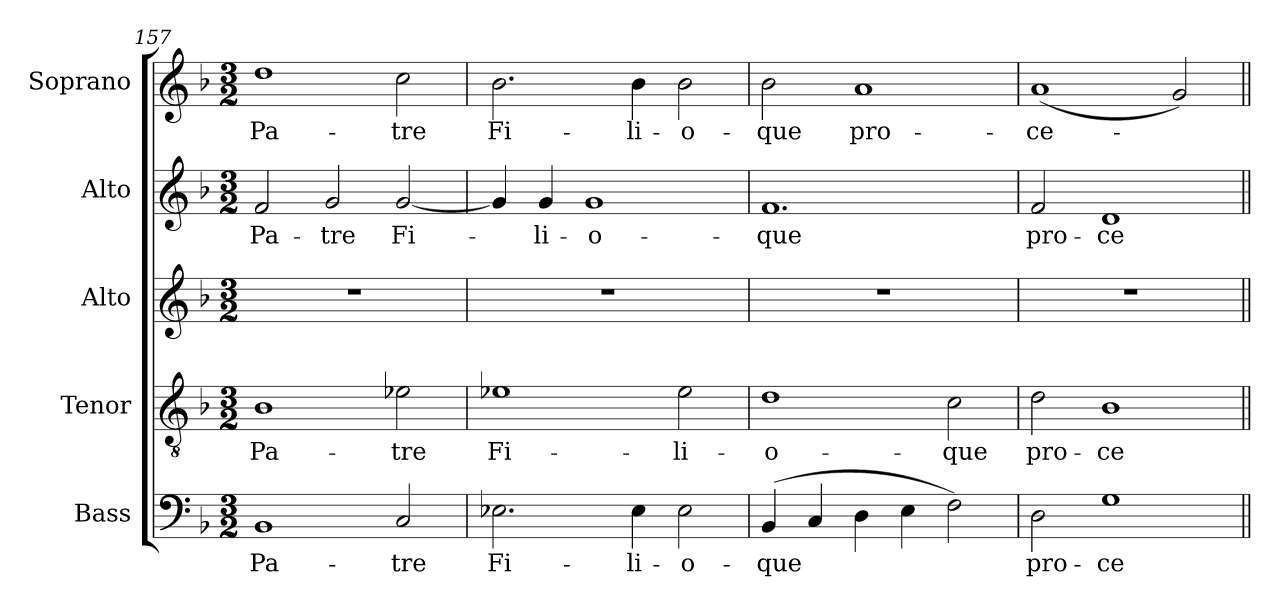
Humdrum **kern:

**kern	**text	**kern	**text	**kern	**kern	**text	**kern	**text
*part5	*part5	*part4	*part4	*part3	*part2	*part2	*part1	*part1
*staff5	*staff5	*staff4	*staff4	*staff3	*staff2	*staff2	*staff1	*staff1
*I"Bass	*	*I"Tenor	*	*I"Alto	*I"Alto	*	*I"Soprano	*
*I'B.	*	*I'T.	*	*I'A.	*I'A.	*	*I'S.	*
*clefF4	*	*clefGv2	*	*clefG2	*clefG2	*	*clefG2	*
*	*	*ITrd7c12	*	*	*	*	*	*
*k[b-]	*	*k[b-]	*	*k[b-]	*k[b-]	*	*k[b-]	*
*F:	*	*F:	*	*F:	*F:	*	*F:	*
*M3/2	*	*M3/2	*	*M3/2	*M3/2	*	*M3/2	*
=157	=157	=157	=157	=157	=157	=157	=157	=157
!	!LO:LY:b:color=#000000	!	!	!	!	!	!	!
!	!	!	!LO:LY:b:color=#000000	!LO:N:vis=1	!	!	!	!
!	!	!	!	!	!	!LO:LY:b:color=#000000	!	!
!	!	!	!	!	!	!	!	!LO:LY:b:color=#000000
1BB-i	Pa-	1BB-i	Pa-	1.r	2fi/	Pa-	1ddi	Pa-
!	!	!	!	!	!	!LO:LY:b:color=#000000	!	!
.	.	.	.	.	2gi/	-tre	.	.
!	!LO:LY:b:color=#000000	!	!	!	!	!	!	!
!	!	!	!LO:LY:b:color=#000000	!	!	!	!	!
!	!	!	!	!	!	!LO:LY:b:color=#000000	!	!
!	!	!	!	!	!	!	!	!LO:LY:b:color=#000000
2Ci/	-tre	2E-Xi\	-tre	.	[2gi/	Fi-	2cci\	-tre
=158	=158	=158	=158	=158	=158	=158	=158	=158
!	!LO:LY:b:color=#000000	!	!	!	!	!	!	!
!	!	!	!LO:LY:b:color=#000000	!LO:N:vis=1	!	!	!	!
!	!	!	!	!	!	!	!	!LO:LY:b:color=#000000
2.E-Xi\	Fi-	1E-Xi	Fi-	1.r	4gi/]	.	2.b-i\	Fi-
!	!	!	!	!	!	!LO:LY:b:color=#000000	!	!
.	.	.	.	.	4gi/	-li-	.	.
!	!	!	!	!	!	!LO:LY:b:color=#000000	!	!
.	.	.	.	.	1gi	-o-	.	.
!	!LO:LY:b:color=#000000	!	!	!	!	!	!	!
!	!	!	!	!	!	!	!	!LO:LY:b:color=#000000
4E-i\	-li-	.	.	.	.	.	4b-i\	-li-
!	!LO:LY:b:color=#000000	!	!	!	!	!	!	!
!	!	!	!LO:LY:b:color=#000000	!	!	!	!	!
!	!	!	!	!	!	!	!	!LO:LY:b:color=#000000
2E-i\	-o-	2E-i\	-li-	.	.	.	2b-i\	-o-
=159	=159	=159	=159	=159	=159	=159	=159	=159
!	!LO:LY:b:color=#000000	!	!	!	!	!	!	!
!	!	!	!LO:LY:b:color=#000000	!LO:N:vis=1	!	!	!	!
!	!	!	!	!	!	!LO:LY:b:color=#000000	!	!
!	!	!	!	!	!	!	!	!LO:LY:b:color=#000000
(4BB-i/	-que	1Di	-o-	1.r	1.fi	-que	2b-i\	-que
4Ci/	.	.	.	.	.	.	.	.
!	!	!	!	!	!	!	!	!LO:LY:b:color=#000000
4Di\	.	.	.	.	.	.	1ai	pro-
4Ei\	.	.	.	.	.	.	.	.
!	!	!	!LO:LY:b:color=#000000	!	!	!	!	!
2Fi\)	.	2Ci\	-que	.	.	.	.	.
=160	=160	=160	=160	=160	=160	=160	=160	=160
!	!LO:LY:b:color=#000000	!	!	!	!	!	!	!
!	!	!	!LO:LY:b:color=#000000	!LO:N:vis=1	!	!	!	!
!	!	!	!	!	!	!LO:LY:b:color=#000000	!	!
!	!	!	!	!	!	!	!	!LO:LY:b:color=#000000
2Di\	pro-	2Di\	pro-	1.r	2fi/	pro-	(1ai	-ce-
!	!LO:LY:b:color=#000000	!	!	!	!	!	!	!
!	!	!	!LO:LY:b:color=#000000	!	!	!	!	!
!	!	!	!	!	!	!LO:LY:b:color=#000000	!	!
1Gi	-ce-	1BB-i	-ce-	.	1di	-ce-	.	.
.	.	.	.	.	.	.	2gi/)	.
=||	=||	=||	=||	=||	=||	=||	=||	=||
*-	*-	*-	*-	*-	*-	*-	*-	*-
